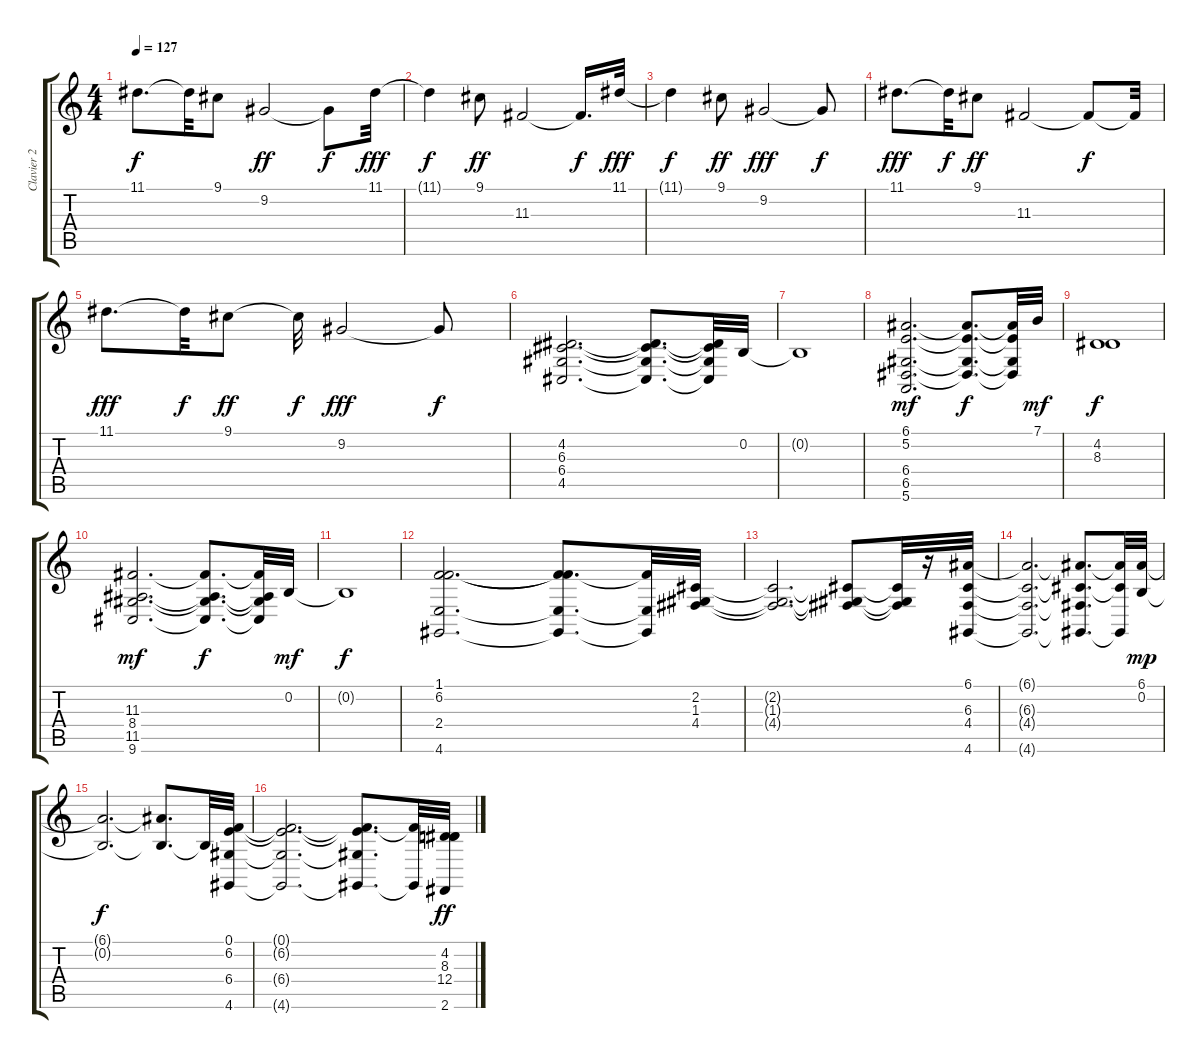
\track ("Clavier 2" "Clavier 2") {instrument pad8sweep}
\staff {score tabs}
\tuning (E4 B3 G3 D3 A2 E2) {hide}
\ts (4 4)
\tempo 127
\clef g2
\ks c
11.1{t}.8{d dy f} 11.1{t}.32 9.1.8 9.2.2{dy ff} 9.2{t}.8{dy f} 11.1.32{dy fff} |
11.1{t}.4{dy f} 9.1.8{dy ff} 11.3.2 11.3{t}.16{d dy f} 11.1.32{dy fff} |
11.1{t}.4{dy f} 9.1.8{dy ff} 9.2.2{dy fff} 9.2{t}.8{dy f} |
11.1.8{d dy fff} 11.1{t}.32{dy f} 9.1.8{dy ff} 11.3.2 11.3{t}.8{dy f} 11.3{t}.32 |
11.1.8{d dy fff} 11.1{t}.32{dy f} 9.1.8{dy ff} 9.1{t}.32{dy f} 9.2.2{dy fff} 9.2{t}.8{dy f} |
(4.2 6.3 6.4 4.5).2{d} (4.2{t} 6.3{t} 6.4{t} 4.5{t}).8{d} (4.2{t} 6.3{t} 6.4{t} 4.5{t}).32 0.2.32 |
0.2{t}.1 |
(6.1 5.2 6.4 6.5 5.6).2{d dy mf} (6.1{t} 5.2{t} 6.4{t} 6.5{t}).8{d dy f} (6.1{t} 5.2{t} 6.4{t} 6.5{t}).32 7.1.32{dy mf} |
(4.2 8.3).1{dy f} |
(11.3 8.4 11.5 9.6).2{d dy mf} (11.3{t} 8.4{t} 11.5{t} 9.6{t}).8{d dy f} (11.3{t} 8.4{t} 11.5{t} 9.6{t}).32 0.2.32{dy mf} |
0.2{t}.1{dy f} |
(1.1 6.2 2.4 4.6).2{d} (1.1{t} 6.2{t} 2.4{t} 4.6{t}).8{d} (6.2{t} 2.4{t} 4.6{t}).32 (2.2 1.3 4.4).32 |
(2.2{t} 1.3{t} 4.4{t}).2{d} (2.2{t} 1.3{t} 4.4{t}).8 (2.2{t} 1.3{t} 4.4{t}).32 r.16 (6.1 6.3 4.4 4.6).32 |
(6.1{t} 6.3{t} 4.4{t} 4.6{t}).2{d} (6.1{t} 6.3{t} 4.4{t} 4.6{t}).8{d} (6.1{t} 6.3{t} 4.6{t}).32 (6.1 0.2).32{dy mp} |
(6.1{t} 0.2{t}).2{d dy f} (6.1{t} 0.2{t}).8{d} 0.2{t}.32 (0.1 6.2 6.4 4.6).32 |
(0.1{t} 6.2{t} 6.4{t} 4.6{t}).2{d} (0.1{t} 6.2{t} 6.4{t} 4.6{t}).8{d} (6.2{t} 4.6{t}).32 (4.2 8.3 12.4 2.6).32{dy ff}
